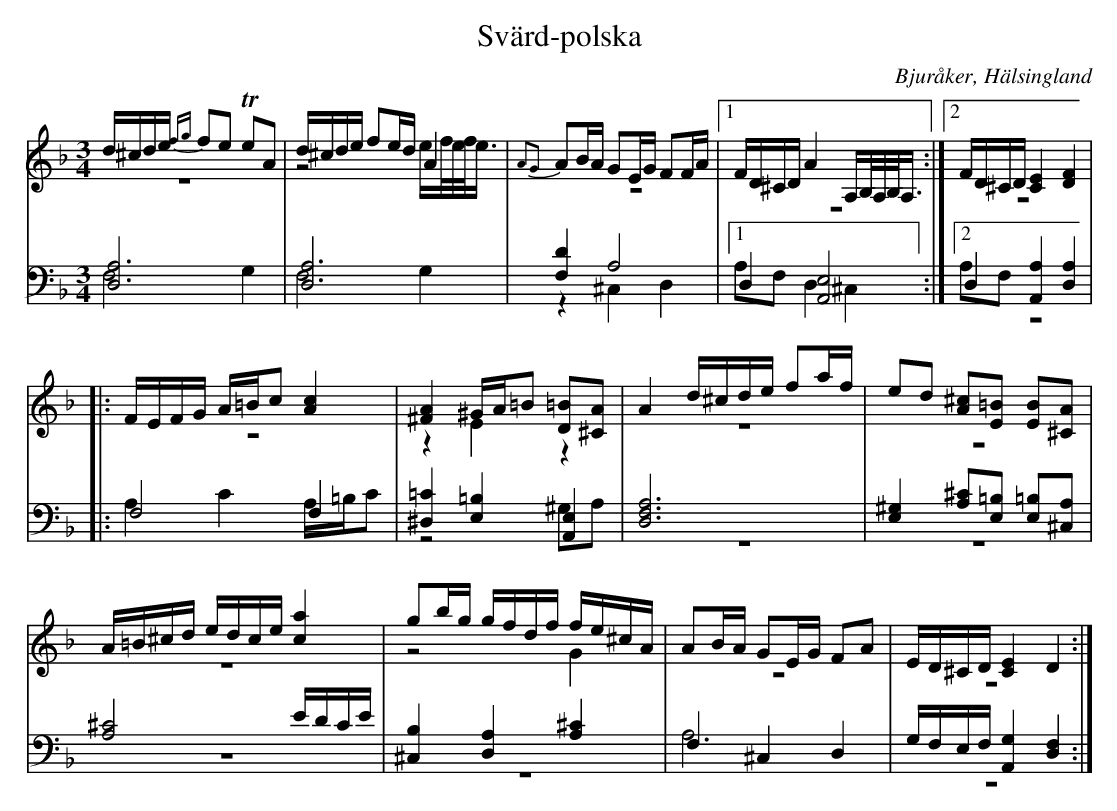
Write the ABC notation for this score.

X:1
T: Svärd-polska
O: Bjuråker, Hälsingland
M: 3/4
L: 1/8
K: Dm
V:1
V:2 merge
V:3
V:4 merge
V:1
d/^c/d/e/ {fg}fe TeA|d/^c/d/e/ fe/d/ A2|{A2G2}AB/A/ GE/G/ FF/A/|1 F/D/^C/D/ A2 A,/B,//A,//B,//A,3/4:|2 F/D/^C/D/ [C2E2] [D2F2]|
|:F/E/F/G/ A/=B/c [A2c2]|[^F2A2] ^G/A/=B [D=B][^CA]|A2 d/^c/d/e/ fa/f/|ed [A^c][E=B] [EB][^CA]|
A/=B/^c/d/ e/d/c/e/ [c2a2]|gb/g/ g/f/d/f/ f/e/^c/A/|AB/A/ GE/G/ FA|E/D/^C/D/ [C2E2] D2:|
V:2
z6|z4 e/f//e//f//e3/4|z6|1 z6:|2 z6|
|:z6|z2 E2 z2|z6|z6|
z6|z4 G2|z6|z6:|
V:3 clef=bass
[D,6A,6]|[D,6A,6]|[F,2D2] A,4|1 D,2 [A,,4E,4]:|2 D,2 [A,,2A,2] [D,2A,2]|
|:F,4 F,2|[^D,2=C2] [E,2=B,2] [A,,2E,2]|[D,6F,6A,6]|[E,2^G,2] [A,^C][E,=B,] [E,=B,][^C,A,]|
[A,4^C4] E/D/C/E/|[^C,2B,2]  [D,2A,2] [A,2^C2]|F,2 ^C,2 D,2|G,/F,/E,/F,/ [A,,2G,2] [D,2F,2]:|
V:4 clef=bass
F,4 G,2|F,4 G,2|z2 ^C,2 D,2|1 A,F, D,2 ^C,2:|2 A,F,  z4|
|:A,2 C2 A,/=B,/C|z4 ^G,A,|z6|z6|
z6|z6|A,6|z6:|
